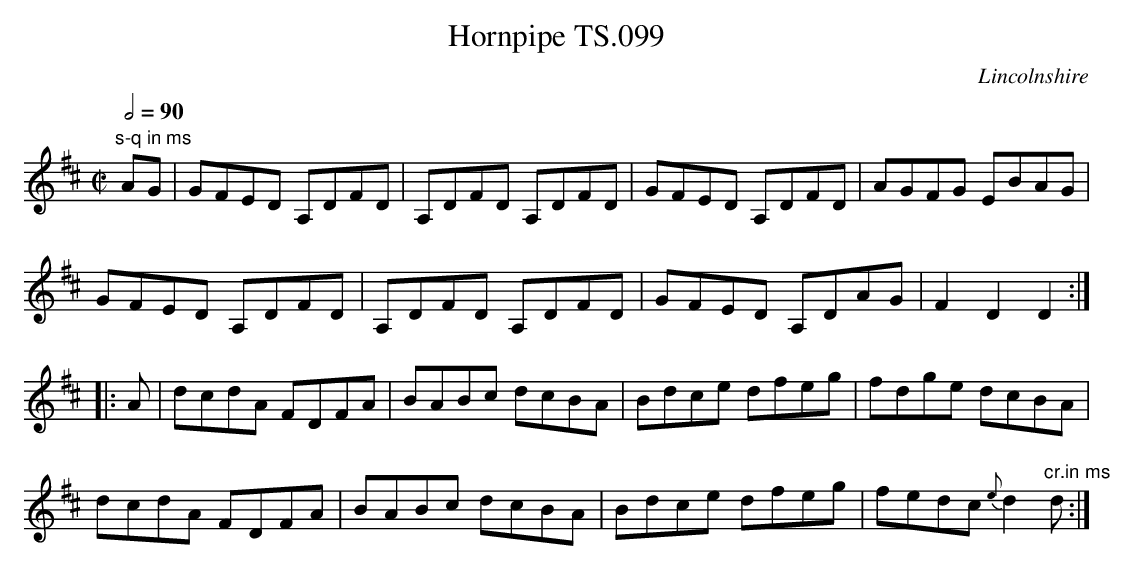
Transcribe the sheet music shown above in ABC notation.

X:1
T:Hornpipe TS.099
L:1/8
M:C|
O:Lincolnshire
Q:1/2=90
K:D
"s-q in ms"AG|GFED A,DFD|A,DFD A,DFD|GFED A,DFD|AGFG EBAG|!
GFED A,DFD|A,DFD A,DFD|GFED A,DAG|F2D2D2:|!
|:A|dcdA FDFA|BABc dcBA|Bdce dfeg|fdge dcBA|!
dcdA FDFA|BABc dcBA|Bdce dfeg|fedc {e}d2"cr.in ms"d:|]
